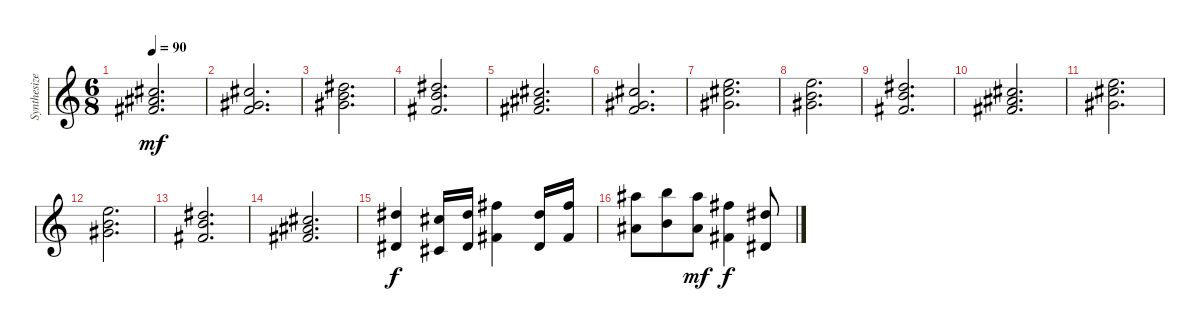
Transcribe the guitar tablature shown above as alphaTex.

\track ("Synthesizer (Staff 1)" "Synthesize") {instrument synthbrass1}
\staff {score}
\tuning (E4 B3 G3 D3 A2 E2 B1) {hide}
\ts (6 8)
\tempo 90
\clef g2
\ks c
(6.1 7.2 18.3).2{d dy mf} |
(9.1 9.2 10.3).2{d} |
(7.1 9.2 20.3).2{d} |
(11.1 7.2 16.3).2{d} |
(6.1 7.2 18.3).2{d} |
(9.1 9.2 10.3).2{d} |
(12.1 14.2 13.3).2{d} |
(12.1 12.2 13.3).2{d} |
(11.1 12.2 11.3).2{d} |
(9.1 11.2 11.3).2{d} |
(12.1 14.2 13.3).2{d} |
(12.1 12.2 13.3).2{d} |
(11.1 12.2 11.3).2{d} |
(9.1 11.2 11.3).2{d} |
(11.1 4.2).4{dy f} (9.1 2.2).16 (11.1 4.2).16 (14.1 7.2).4 (11.1 4.2).16 (14.1 7.2).16 |
(18.1 11.2).8 (19.1 12.2).8 (6.1 23.2).8{dy mf} (14.1 7.2).4{dy f} (11.1 4.2).8
